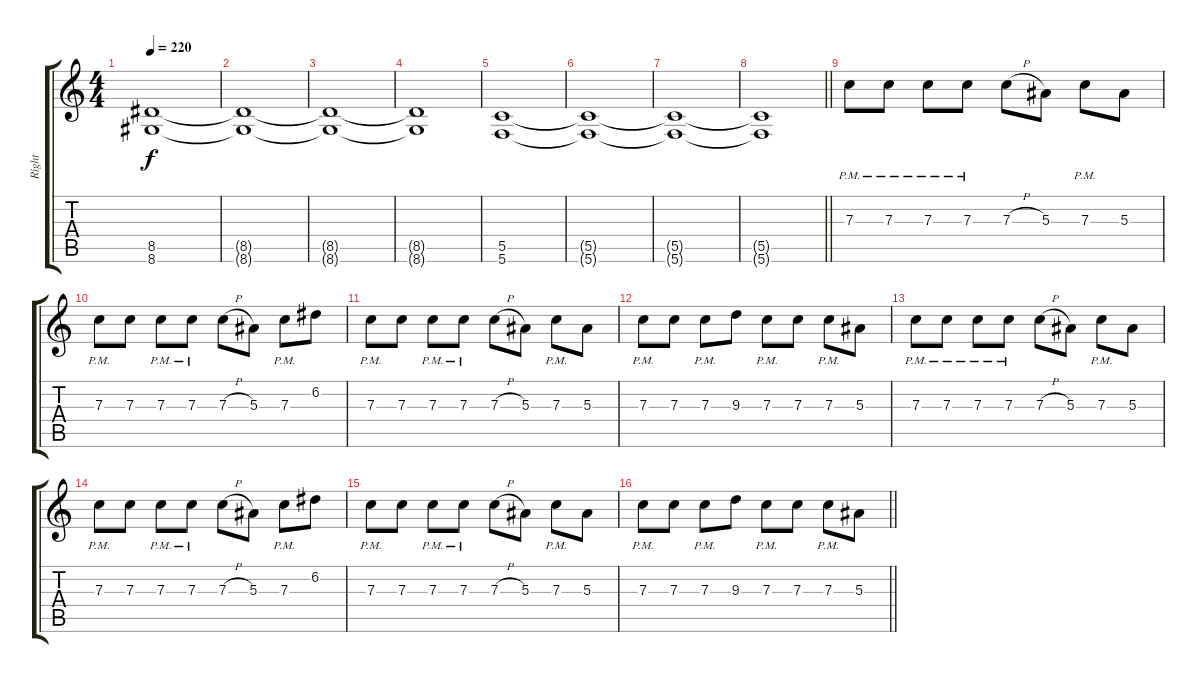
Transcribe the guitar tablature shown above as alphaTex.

\track ("Right" "Right") {instrument distortionguitar}
\staff {score tabs}
\tuning (D4 A3 F3 C3 G2 C2) {hide}
\ts (4 4)
\tempo 220
\clef g2
\ks c
(8.5 8.6).1{dy f} |
(8.5{t} 8.6{t}).1 |
(8.5{t} 8.6{t}).1 |
(8.5{t} 8.6{t}).1 |
(5.5 5.6).1 |
(5.5{t} 5.6{t}).1 |
(5.5{t} 5.6{t}).1 |
\barLineRight lightlight
(5.5{t} 5.6{t}).1 |
7.3{pm}.8 7.3{pm}.8 7.3{pm}.8 7.3{pm}.8 7.3{h}.8 5.3.8 7.3{pm}.8 5.3.8 |
7.3{pm}.8 7.3.8 7.3{pm}.8 7.3{pm}.8 7.3{h}.8 5.3.8 7.3{pm}.8 6.2.8 |
7.3{pm}.8 7.3.8 7.3{pm}.8 7.3{pm}.8 7.3{h}.8 5.3.8 7.3{pm}.8 5.3.8 |
7.3{pm}.8 7.3.8 7.3{pm}.8 9.3.8 7.3{pm}.8 7.3.8 7.3{pm}.8 5.3.8 |
7.3{pm}.8 7.3{pm}.8 7.3{pm}.8 7.3{pm}.8 7.3{h}.8 5.3.8 7.3{pm}.8 5.3.8 |
7.3{pm}.8 7.3.8 7.3{pm}.8 7.3{pm}.8 7.3{h}.8 5.3.8 7.3{pm}.8 6.2.8 |
7.3{pm}.8 7.3.8 7.3{pm}.8 7.3{pm}.8 7.3{h}.8 5.3.8 7.3{pm}.8 5.3.8 |
\barLineRight lightlight
7.3{pm}.8 7.3.8 7.3{pm}.8 9.3.8 7.3{pm}.8 7.3.8 7.3{pm}.8 5.3.8
